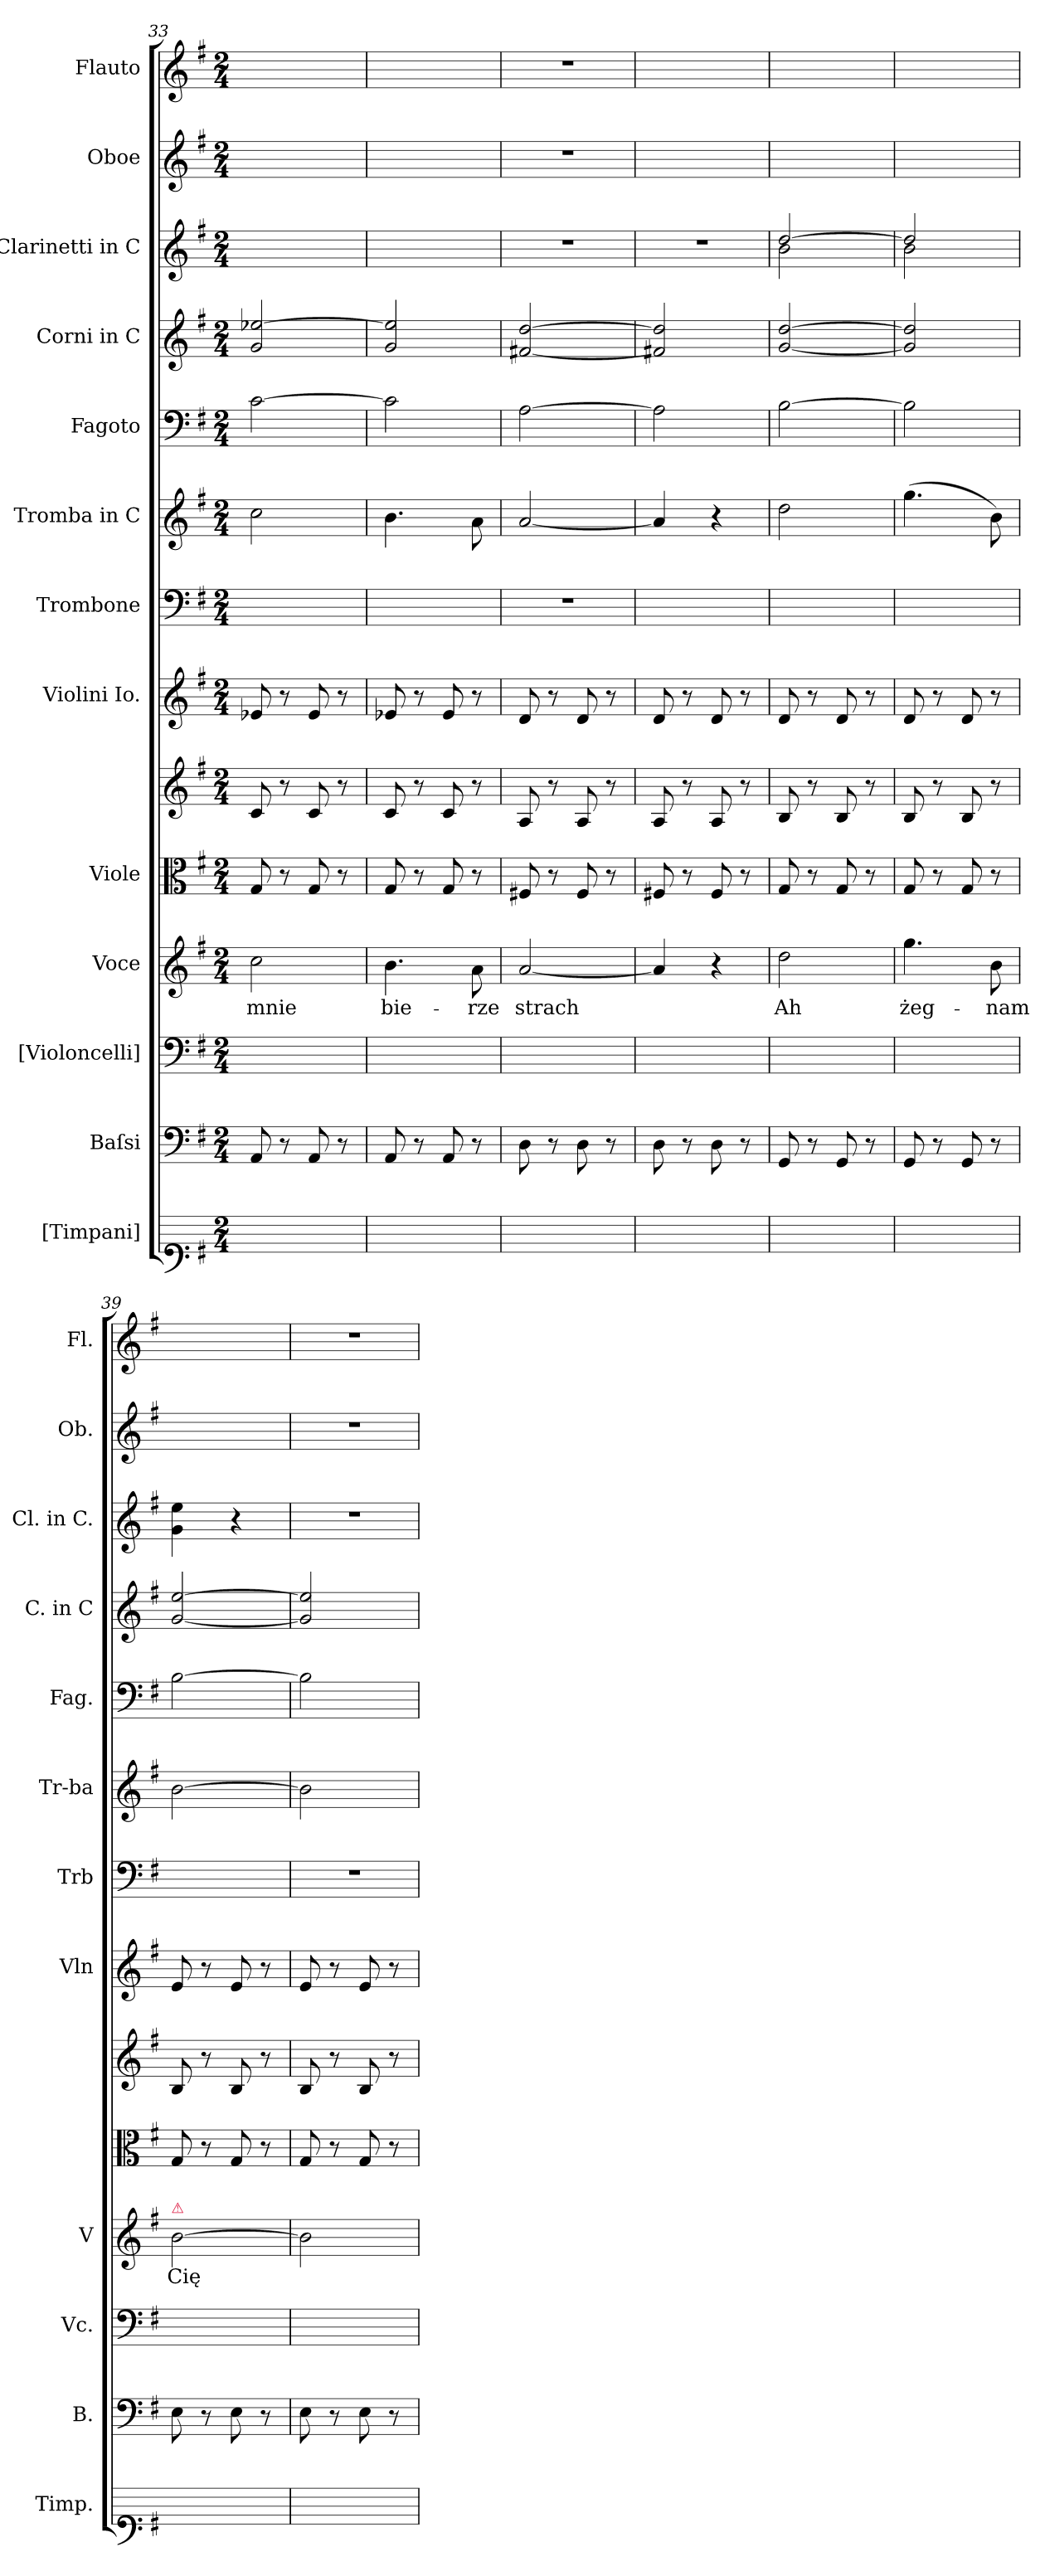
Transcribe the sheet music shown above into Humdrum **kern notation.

**kern	**kern	**kern	**kern	**text	**kern	**kern	**kern	**kern	**kern	**kern	**kern	**kern	**kern	**kern
*part14	*part13	*part12	*part11	*part11	*part10	*part9	*part8	*part7	*part6	*part5	*part4	*part3	*part2	*part1
*staff14	*staff13	*staff12	*staff11	*staff11	*staff10	*staff9	*staff8	*staff7	*staff6	*staff5	*staff4	*staff3	*staff2	*staff1
*I"[Timpani]	*I"Baſsi	*I"[Violoncelli]	*I"Voce	*	*I"Viole	*	*I"Violini Io.	*I"Trombone	*I"Tromba in C	*I"Fagoto	*I"Corni in C	*I"Clarinetti in C	*I"Oboe	*I"Flauto
*I'Timp.	*I'B.	*I'Vc.	*I'V	*	*	*	*I'Vln	*I'Trb	*I'Tr-ba	*I'Fag.	*I'C. in C	*I'Cl. in C.	*I'Ob.	*I'Fl.
*clefF1	*clefF4	*clefF4	*clefG2	*	*clefC3	*clefG2	*clefG2	*clefF4	*clefG2	*clefF4	*clefG2	*clefG2	*clefG2	*clefG2
*k[f#]	*k[f#]	*k[f#]	*k[f#]	*	*k[f#]	*k[f#]	*k[f#]	*k[f#]	*k[f#]	*k[f#]	*k[f#]	*k[f#]	*k[f#]	*k[f#]
*M2/4	*M2/4	*M2/4	*M2/4	*	*M2/4	*M2/4	*M2/4	*M2/4	*M2/4	*M2/4	*M2/4	*M2/4	*M2/4	*M2/4
=33	=33	=33	=33	=33	=33	=33	=33	=33	=33	=33	=33	=33	=33	=33
2ryy	8AA/	2ryy	2cc\	mnie	8G/	8c/	8e-X/	2ryy	2cc\	[2c\	2g/ [2ee-X/	2ryy	2ryy	2ryy
.	8r	.	.	.	8r	8r	8r	.	.	.	.	.	.	.
.	8AA/	.	.	.	8G/	8c/	8e-/	.	.	.	.	.	.	.
.	8r	.	.	.	8r	8r	8r	.	.	.	.	.	.	.
=34	=34	=34	=34	=34	=34	=34	=34	=34	=34	=34	=34	=34	=34	=34
2ryy	8AA/	2ryy	4.b\	bie-	8G/	8c/	8e-X/	2ryy	4.b\	2c\]	2g/ 2ee-]/	2ryy	2ryy	2ryy
.	8r	.	.	.	8r	8r	8r	.	.	.	.	.	.	.
.	8AA/	.	.	.	8G/	8c/	8e-/	.	.	.	.	.	.	.
.	8r	.	8a\	-rze	8r	8r	8r	.	8a\	.	.	.	.	.
=35	=35	=35	=35	=35	=35	=35	=35	=35	=35	=35	=35	=35	=35	=35
2ryy	8D\	2ryy	[2a/	strach	8F#X/	8A/	8d/	2r	[2a/	[2A\	[2f#X/ [2dd/	2r	2r	2r
.	8r	.	.	.	8r	8r	8r	.	.	.	.	.	.	.
.	8D\	.	.	.	8F#/	8A/	8d/	.	.	.	.	.	.	.
.	8r	.	.	.	8r	8r	8r	.	.	.	.	.	.	.
=36	=36	=36	=36	=36	=36	=36	=36	=36	=36	=36	=36	=36	=36	=36
2ryy	8D\	2ryy	4a/]	.	8F#X/	8A/	8d/	2ryy	4a/]	2A\]	2f#X]/ 2dd]/	2r	2ryy	2ryy
.	8r	.	.	.	8r	8r	8r	.	.	.	.	.	.	.
.	8D\	.	4r	.	8F#/	8A/	8d/	.	4r	.	.	.	.	.
.	8r	.	.	.	8r	8r	8r	.	.	.	.	.	.	.
=37	=37	=37	=37	=37	=37	=37	=37	=37	=37	=37	=37	=37	=37	=37
*	*	*	*	*	*	*	*	*	*	*	*	*^	*	*
2ryy	8GG/	2ryy	2dd\	Ah	8G/	8B/	8d/	2ryy	2dd\	[2B\	[2g/ [2dd/	[2dd/	2b\	2ryy	2ryy
.	8r	.	.	.	8r	8r	8r	.	.	.	.	.	.	.	.
.	8GG/	.	.	.	8G/	8B/	8d/	.	.	.	.	.	.	.	.
.	8r	.	.	.	8r	8r	8r	.	.	.	.	.	.	.	.
=38	=38	=38	=38	=38	=38	=38	=38	=38	=38	=38	=38	=38	=38	=38	=38
2ryy	8GG/	2ryy	4.gg\	żeg-	8G/	8B/	8d/	2ryy	(>4.gg\	2B\]	2g]/ 2dd]/	2dd/]	2b\	2ryy	2ryy
.	8r	.	.	.	8r	8r	8r	.	.	.	.	.	.	.	.
.	8GG/	.	.	.	8G/	8B/	8d/	.	.	.	.	.	.	.	.
.	8r	.	8b\	-nam	8r	8r	8r	.	8b\)	.	.	.	.	.	.
*	*	*	*	*	*	*	*	*	*	*	*	*v	*v	*	*
=39	=39	=39	=39	=39	=39	=39	=39	=39	=39	=39	=39	=39	=39	=39
!	!	!	!LO:TX:a:color=crimson:t=⚠	!	!	!	!	!	!	!	!	!	!	!
2ryy	8E\	2ryy	[2b\	Cię	8G/	8B/	8e/	2ryy	[2b\	[2B\	[2g/ [2ee/	4g\ 4ee\	2ryy	2ryy
.	8r	.	.	.	8r	8r	8r	.	.	.	.	.	.	.
.	8E\	.	.	.	8G/	8B/	8e/	.	.	.	.	4r	.	.
.	8r	.	.	.	8r	8r	8r	.	.	.	.	.	.	.
=40	=40	=40	=40	=40	=40	=40	=40	=40	=40	=40	=40	=40	=40	=40
2ryy	8E\	2ryy	2b\]	.	8G/	8B/	8e/	2r	2b\]	2B\]	2g]/ 2ee]/	2r	2r	2r
.	8r	.	.	.	8r	8r	8r	.	.	.	.	.	.	.
.	8E\	.	.	.	8G/	8B/	8e/	.	.	.	.	.	.	.
.	8r	.	.	.	8r	8r	8r	.	.	.	.	.	.	.
=	=	=	=	=	=	=	=	=	=	=	=	=	=	=
*-	*-	*-	*-	*-	*-	*-	*-	*-	*-	*-	*-	*-	*-	*-
